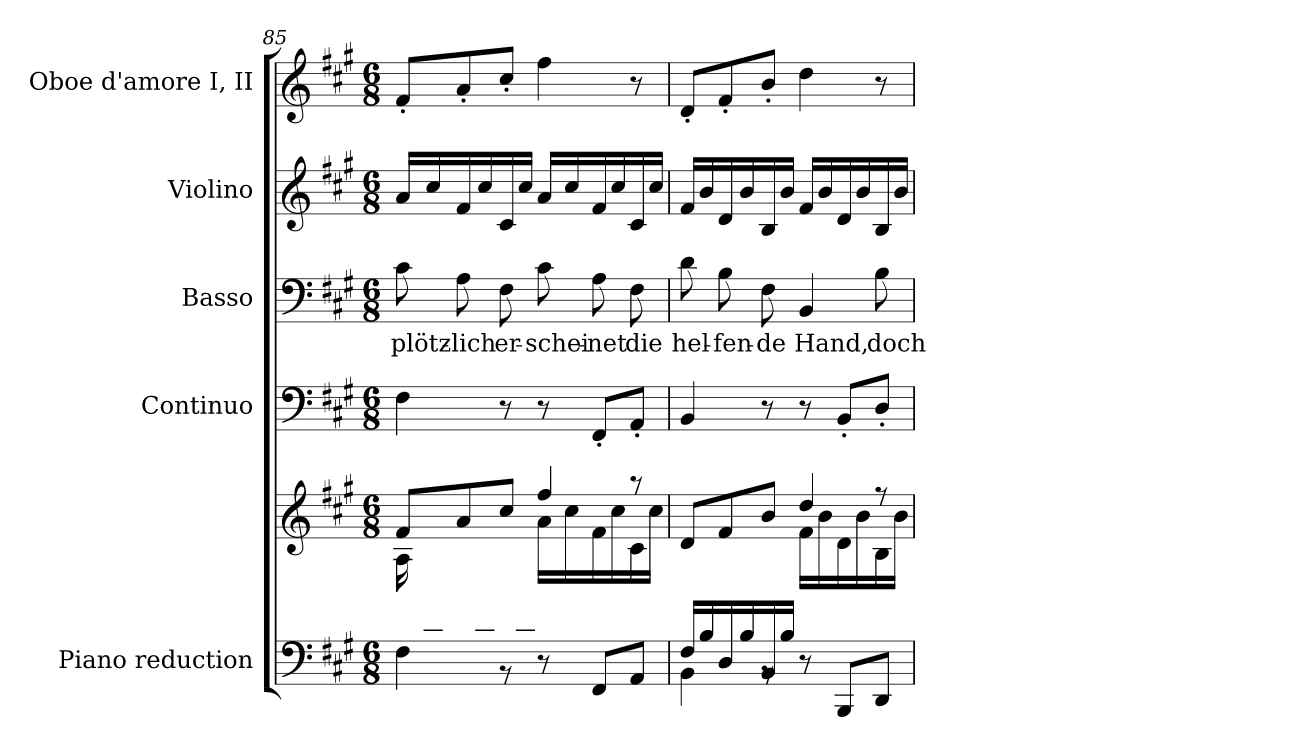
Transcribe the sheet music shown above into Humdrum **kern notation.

**kern	**kern	**kern	**kern	**text	**kern	**kern
*part5	*part5	*part4	*part3	*part3	*part2	*part1
*staff6	*staff5	*staff4	*staff3	*staff3	*staff2	*staff1
*I"Piano reduction	*	*I"Continuo	*I"Basso	*	*I"Violino	*I"Oboe d'amore I, II
*I'Pno	*	*	*	*	*I'Vln	*I'Ob
*clefF4	*clefG2	*clefF4	*clefF4	*	*clefG2	*clefG2
*k[f#c#g#]	*k[f#c#g#]	*k[f#c#g#]	*k[f#c#g#]	*	*k[f#c#g#]	*k[f#c#g#]
*M6/8	*M6/8	*M6/8	*M6/8	*	*M6/8	*M6/8
=85	=85	=85	=85	=85	=85	=85
*^	*^	*	*	*	*	*
*	*	*	*^	*	*	*	*	*
!	!	!	!	!	!	!	!LO:LY:b	!	!
16ryy	4F#\	8f#/L	4.ryy	16A\LL	4F#\	8c#\	plötz-	16a/LL	8f#'/L
16c#/	.	.	.	2ryy	.	.	.	16cc#/	.
!	!	!	!	!	!	!	!LO:LY:b	!	!
16F#/	.	8a/	.	.	.	8A\	-lich	16f#/	8a'/
16c#/	.	.	.	.	.	.	.	16cc#/	.
!	!	!	!	!	!	!	!LO:LY:b	!	!
16C#/	8rBB	8cc#/J	.	.	8r	8F#\	er-	16c#/	8cc#'/J
16c#/JJ	.	.	.	.	.	.	.	16cc#/JJ	.
!	!	!	!	!	!	!	!LO:LY:b	!	!
8r	4.ryy	4ff#/	16a\LL	.	8r	8c#\	-schei-	16a/LL	4ff#\
.	.	.	16cc#\	.	.	.	.	16cc#/	.
!	!	!	!	!	!	!	!LO:LY:b	!	!
8FF#/L	.	.	16f#\	.	8FF#'/L	8A\	-net	16f#/	.
.	.	.	16cc#\	8.ryy	.	.	.	16cc#/	.
!	!	!	!	!	!	!	!LO:LY:b	!	!
8AA/J	.	8r	16c#\	.	8AA'/J	8F#\	die	16c#/	8r
.	.	.	16cc#\JJ	.	.	.	.	16cc#/JJ	.
*	*	*	*v	*v	*	*	*	*	*
!!LO:LB:g=z
=86	=86	=86	=86	=86	=86	=86	=86	=86
!	!	!	!	!	!	!LO:LY:b	!	!
16F#/LL	4BB\	8d/L	4.ryy	4BB/	8d\	hel-	16f#/LL	8d'/L
16B/	.	.	.	.	.	.	16b/	.
!	!	!	!	!	!	!LO:LY:b	!	!
16D/	.	8f#/	.	.	8B\	-fen-	16d/	8f#'/
16B/	.	.	.	.	.	.	16b/	.
!	!	!	!	!	!	!LO:LY:b	!	!
16BB/	8rBB	8b/J	.	8r	8F#\	-de	16B/	8b'/J
16B/JJ	.	.	.	.	.	.	16b/JJ	.
!	!	!	!	!	!	!LO:LY:b	!	!
8r	4.ryy	4dd/	16f#\LL	8r	4BB/	Hand,	16f#/LL	4dd\
.	.	.	16b\	.	.	.	16b/	.
8BBB/L	.	.	16d\	8BB'/L	.	.	16d/	.
.	.	.	16b\	.	.	.	16b/	.
!	!	!	!	!	!	!LO:LY:b	!	!
8DD/J	.	8r	16B\	8D'/J	8B\	doch	16B/	8r
.	.	.	16b\JJ	.	.	.	16b/JJ	.
*v	*v	*	*	*	*	*	*	*
*	*v	*v	*	*	*	*	*
=	=	=	=	=	=	=
*-	*-	*-	*-	*-	*-	*-
